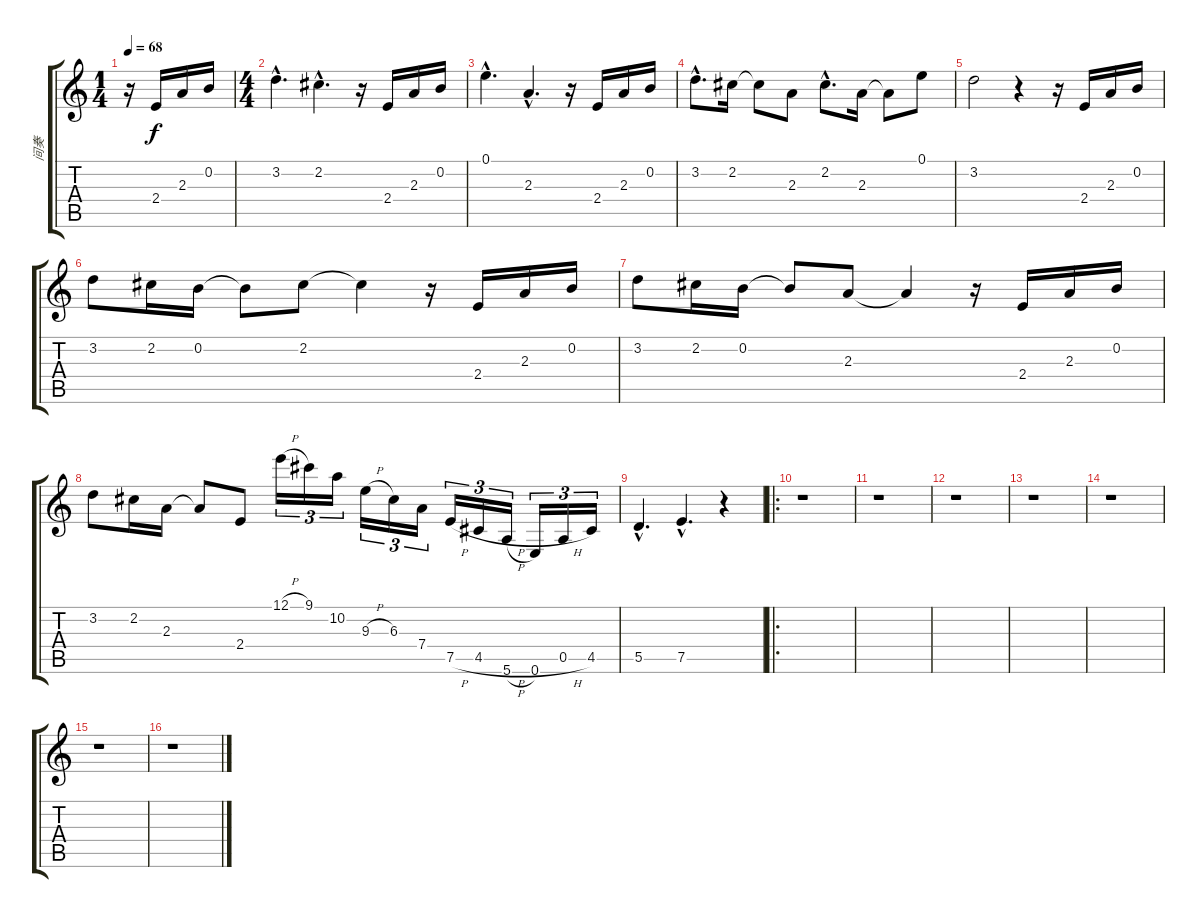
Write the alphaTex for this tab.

\track ("间奏" "间奏") {instrument acousticguitarsteel}
\staff {score tabs}
\tuning (E4 B3 G3 D3 A2 E2) {hide}
\ts (1 4)
\tempo 68
\clef g2
\ks c
r.16{dy f instrument acousticguitarsteel} 2.4.16 2.3.16 0.2.16 |
\ts (4 4)
3.2{hac}.4{d} 2.2{hac}.4{d} r.16 2.4.16 2.3.16 0.2.16 |
0.1{hac}.4{d} 2.3{hac}.4{d} r.16 2.4.16 2.3.16 0.2.16 |
3.2{hac}.8{d} 2.2.16 2.2{t}.8 2.3.8 2.2{hac}.8{d} 2.3.16 2.3{t}.8 0.1.8 |
3.2.2 r.4 r.16 2.4.16 2.3.16 0.2.16 |
3.2.8 2.2.16 0.2.16 0.2{t}.8 2.2.8 2.2{t}.4 r.16 2.4.16 2.3.16 0.2.16 |
3.2.8 2.2.16 0.2.16 0.2{t}.8 2.3.8 2.3{t}.4 r.16 2.4.16 2.3.16 0.2.16 |
3.2.8 2.2.16 2.3.16 2.3{t}.8 2.4.8 12.1{h}.16{tu (3 2)} 9.1.16{tu (3 2)} 10.2.16{tu (3 2)} 9.3{h}.16{tu (3 2)} 6.3.16{tu (3 2)} 7.4.16{tu (3 2)} 7.5{h}.16{tu (3 2)} 4.5{h}.16{tu (3 2)} 5.6{h}.16{tu (3 2)} 0.6.16{tu (3 2)} 0.5{h}.16{tu (3 2)} 4.5.16{tu (3 2)} |
5.5{hac}.4{d} 7.5{hac}.4{d} r.4 |
\ro
r.1 |
r.1 |
r.1 |
r.1 |
r.1 |
r.1 |
r.1
